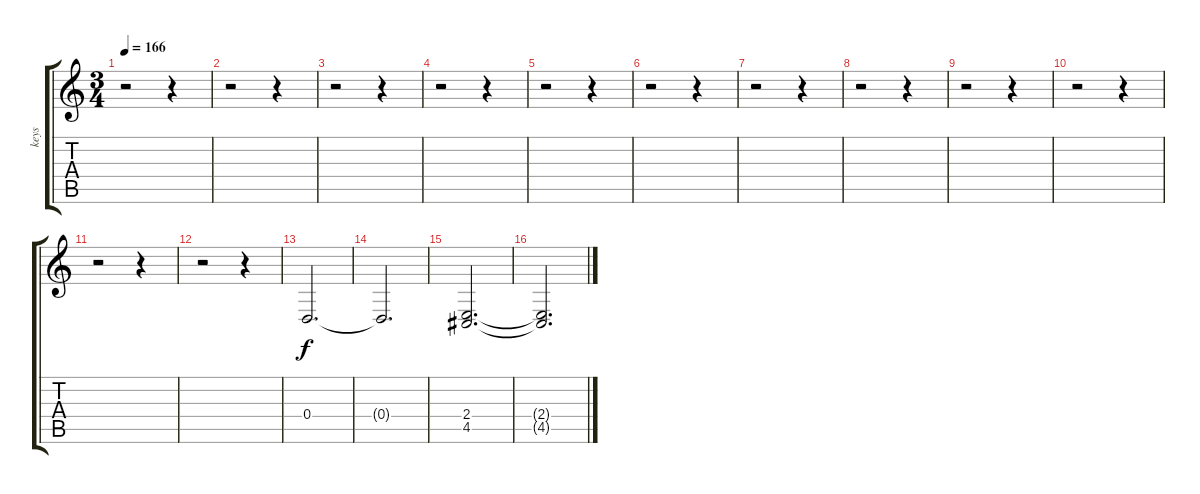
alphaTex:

\track ("keys" "keys") {instrument stringensemble2}
\staff {score tabs}
\tuning (E4 B3 G3 D3 A2 D2) {hide}
\ts (3 4)
\tempo 166
\clef g2
\ks c
r.2{dy f} r.4 |
r.2 r.4 |
r.2 r.4 |
r.2 r.4 |
r.2 r.4 |
r.2 r.4 |
r.2 r.4 |
r.2 r.4 |
r.2 r.4 |
r.2 r.4 |
r.2 r.4 |
r.2 r.4 |
0.4.2{d} |
0.4{t}.2{d} |
(2.4 4.5).2{d} |
(2.4{t} 4.5{t}).2{d}
